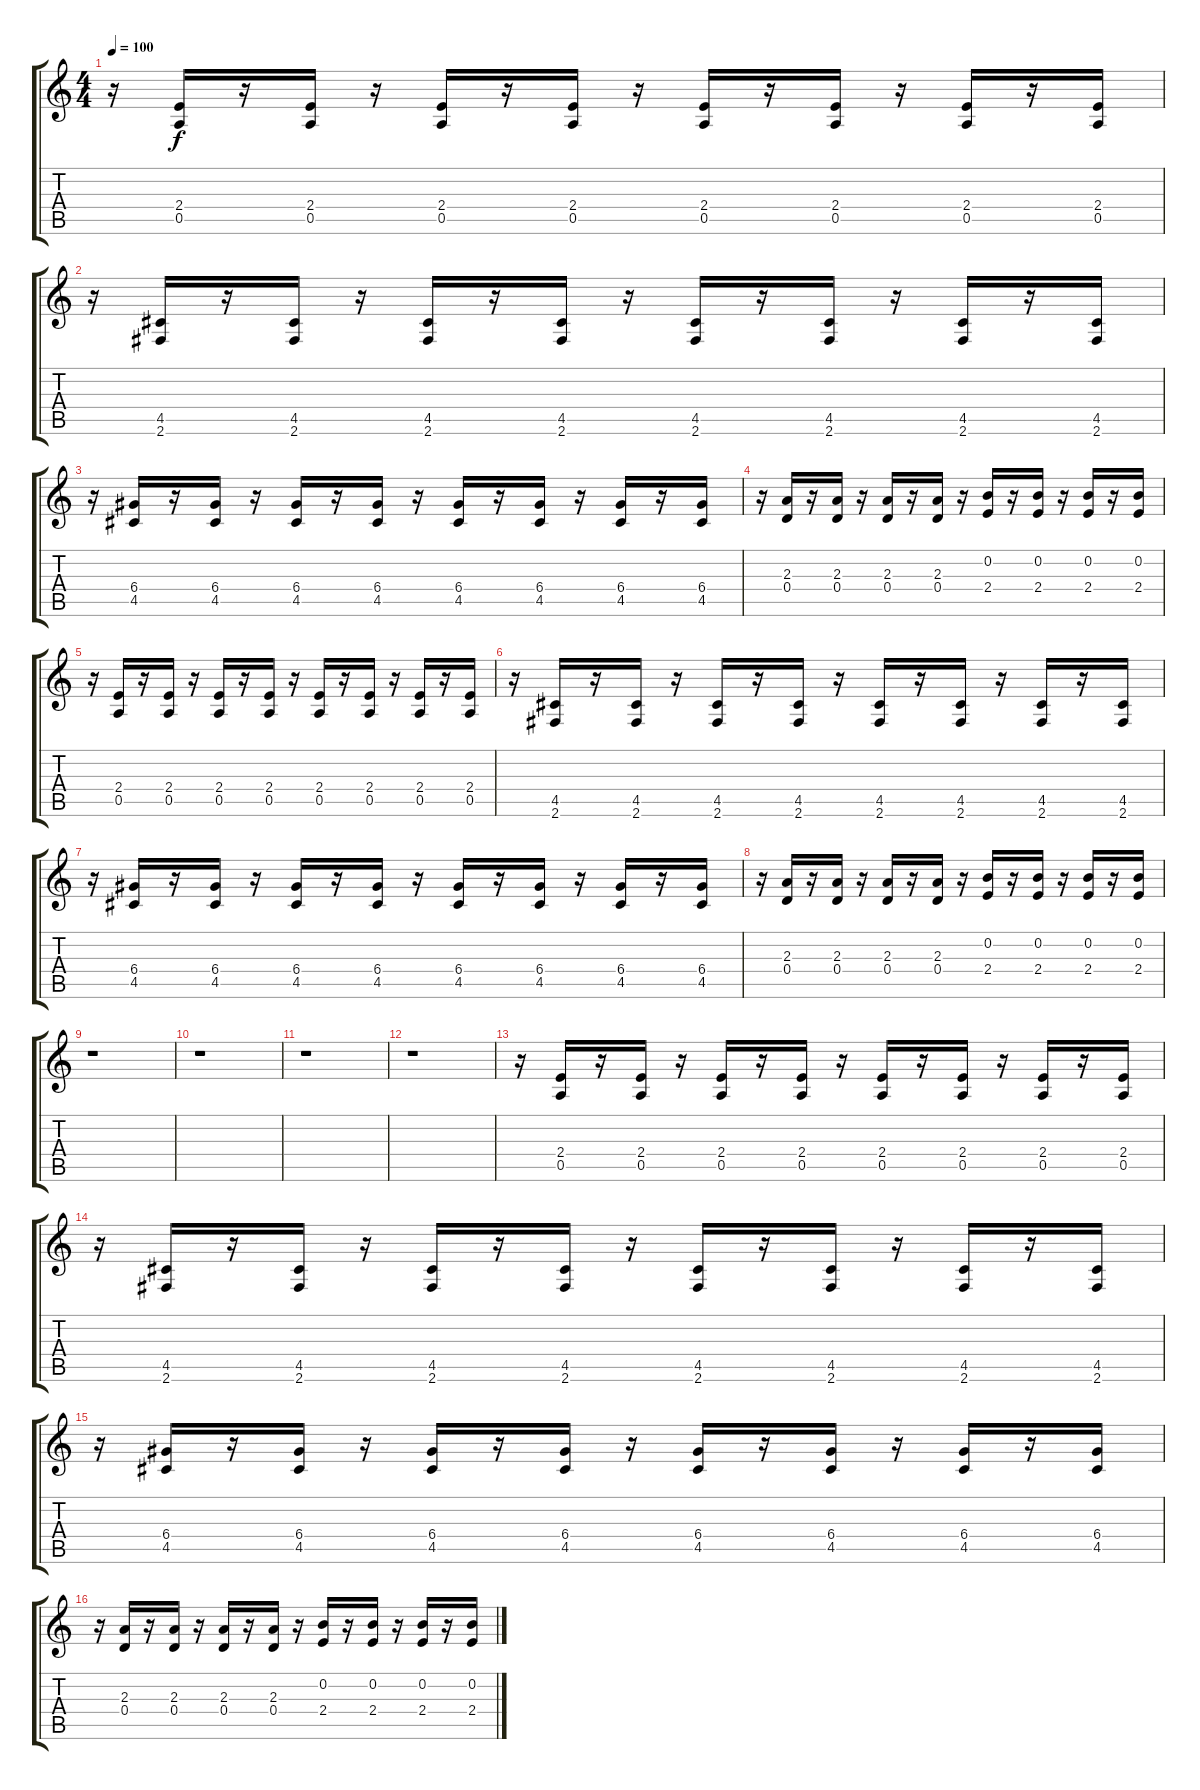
\track "" {instrument overdrivenguitar}
\staff {score tabs}
\tuning (E4 B3 G3 D3 A2 E2) {hide}
\ts (4 4)
\tempo 100
\clef g2
\ks c
r.16{dy f} (2.4 0.5).16 r.16 (2.4 0.5).16 r.16 (2.4 0.5).16 r.16 (2.4 0.5).16 r.16 (2.4 0.5).16 r.16 (2.4 0.5).16 r.16 (2.4 0.5).16 r.16 (2.4 0.5).16 |
r.16 (4.5 2.6).16 r.16 (4.5 2.6).16 r.16 (4.5 2.6).16 r.16 (4.5 2.6).16 r.16 (4.5 2.6).16 r.16 (4.5 2.6).16 r.16 (4.5 2.6).16 r.16 (4.5 2.6).16 |
r.16 (6.4 4.5).16 r.16 (6.4 4.5).16 r.16 (6.4 4.5).16 r.16 (6.4 4.5).16 r.16 (6.4 4.5).16 r.16 (6.4 4.5).16 r.16 (6.4 4.5).16 r.16 (6.4 4.5).16 |
r.16 (2.3 0.4).16 r.16 (2.3 0.4).16 r.16 (2.3 0.4).16 r.16 (2.3 0.4).16 r.16 (0.2 2.4).16 r.16 (0.2 2.4).16 r.16 (0.2 2.4).16 r.16 (0.2 2.4).16 |
r.16 (2.4 0.5).16 r.16 (2.4 0.5).16 r.16 (2.4 0.5).16 r.16 (2.4 0.5).16 r.16 (2.4 0.5).16 r.16 (2.4 0.5).16 r.16 (2.4 0.5).16 r.16 (2.4 0.5).16 |
r.16 (4.5 2.6).16 r.16 (4.5 2.6).16 r.16 (4.5 2.6).16 r.16 (4.5 2.6).16 r.16 (4.5 2.6).16 r.16 (4.5 2.6).16 r.16 (4.5 2.6).16 r.16 (4.5 2.6).16 |
r.16 (6.4 4.5).16 r.16 (6.4 4.5).16 r.16 (6.4 4.5).16 r.16 (6.4 4.5).16 r.16 (6.4 4.5).16 r.16 (6.4 4.5).16 r.16 (6.4 4.5).16 r.16 (6.4 4.5).16 |
r.16 (2.3 0.4).16 r.16 (2.3 0.4).16 r.16 (2.3 0.4).16 r.16 (2.3 0.4).16 r.16 (0.2 2.4).16 r.16 (0.2 2.4).16 r.16 (0.2 2.4).16 r.16 (0.2 2.4).16 |
r.1 |
r.1 |
r.1 |
r.1 |
r.16 (2.4 0.5).16 r.16 (2.4 0.5).16 r.16 (2.4 0.5).16 r.16 (2.4 0.5).16 r.16 (2.4 0.5).16 r.16 (2.4 0.5).16 r.16 (2.4 0.5).16 r.16 (2.4 0.5).16 |
r.16 (4.5 2.6).16 r.16 (4.5 2.6).16 r.16 (4.5 2.6).16 r.16 (4.5 2.6).16 r.16 (4.5 2.6).16 r.16 (4.5 2.6).16 r.16 (4.5 2.6).16 r.16 (4.5 2.6).16 |
r.16 (6.4 4.5).16 r.16 (6.4 4.5).16 r.16 (6.4 4.5).16 r.16 (6.4 4.5).16 r.16 (6.4 4.5).16 r.16 (6.4 4.5).16 r.16 (6.4 4.5).16 r.16 (6.4 4.5).16 |
r.16 (2.3 0.4).16 r.16 (2.3 0.4).16 r.16 (2.3 0.4).16 r.16 (2.3 0.4).16 r.16 (0.2 2.4).16 r.16 (0.2 2.4).16 r.16 (0.2 2.4).16 r.16 (0.2 2.4).16
